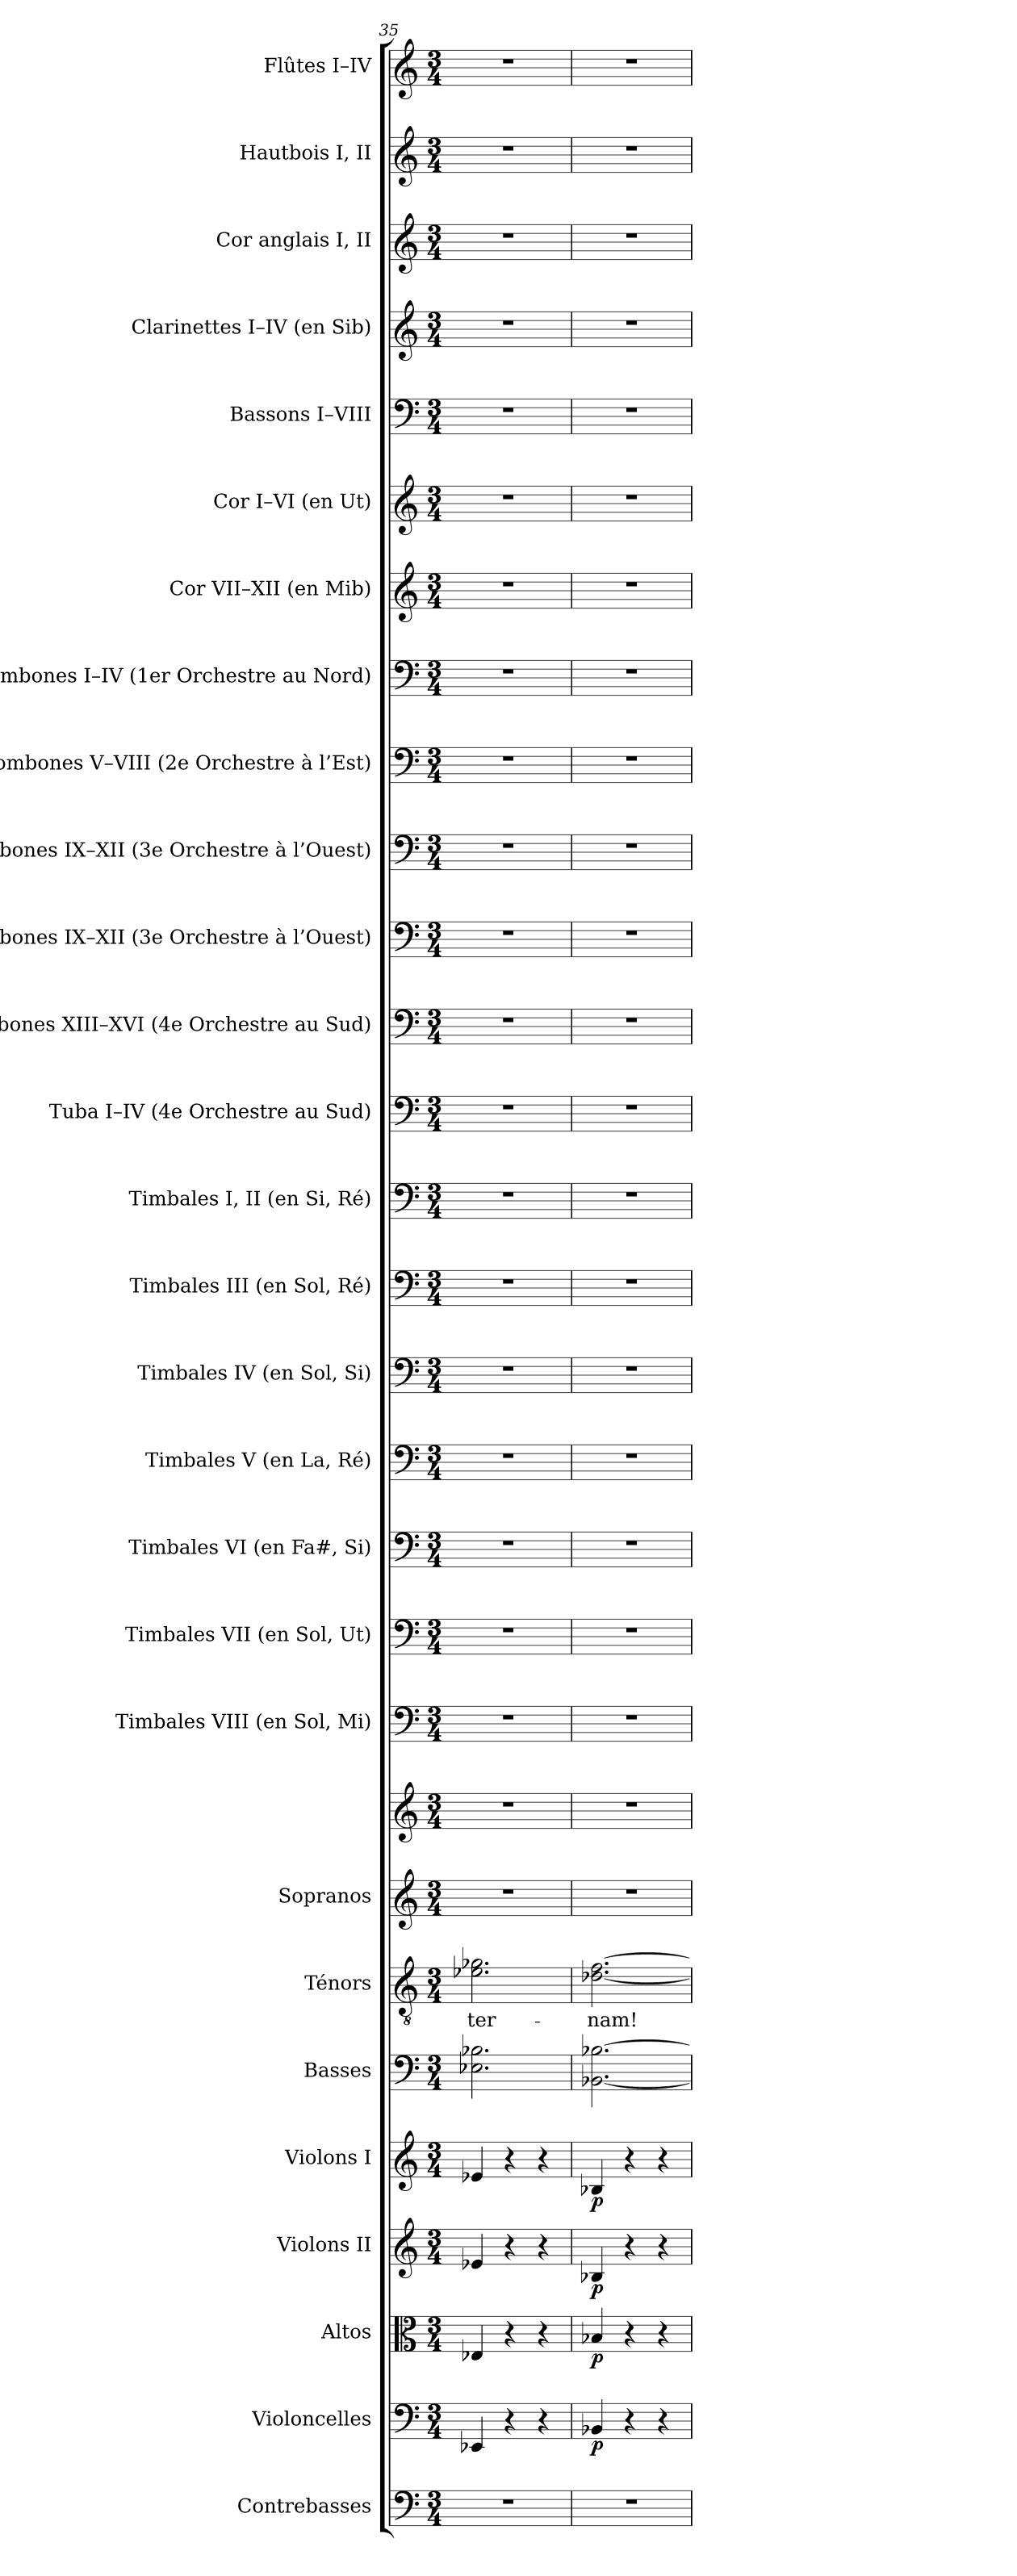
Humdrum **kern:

**kern	**kern	**dynam	**kern	**dynam	**kern	**dynam	**kern	**dynam	**kern	**kern	**text	**kern	**kern	**kern	**kern	**kern	**kern	**kern	**kern	**kern	**kern	**kern	**kern	**kern	**kern	**kern	**kern	**kern	**kern	**kern	**kern	**kern	**kern
*part28	*part27	*part27	*part26	*part26	*part25	*part25	*part24	*part24	*part23	*part22	*part22	*part21	*part21	*part20	*part19	*part18	*part17	*part16	*part15	*part14	*part13	*part12	*part11	*part10	*part9	*part8	*part7	*part6	*part5	*part4	*part3	*part2	*part1
*staff29	*staff28	*staff28	*staff27	*staff27	*staff26	*staff26	*staff25	*staff25	*staff24	*staff23	*staff23	*staff22	*staff21	*staff20	*staff19	*staff18	*staff17	*staff16	*staff15	*staff14	*staff13	*staff12	*staff11	*staff10	*staff9	*staff8	*staff7	*staff6	*staff5	*staff4	*staff3	*staff2	*staff1
*I"Contrebasses	*I"Violoncelles	*	*I"Altos	*	*I"Violons II	*	*I"Violons I	*	*I"Basses	*I"Ténors	*	*I"Sopranos	*	*I"Timbales VIII (en Sol, Mi)	*I"Timbales VII (en Sol, Ut)	*I"Timbales VI (en Fa#, Si)	*I"Timbales V (en La, Ré)	*I"Timbales IV (en Sol, Si)	*I"Timbales III (en Sol, Ré)	*I"Timbales I, II (en Si, Ré)	*I"Tuba I–IV (4e Orchestre au Sud)	*I"Trombones XIII–XVI (4e Orchestre au Sud)	*I"Trombones IX–XII (3e Orchestre à l’Ouest)	*I"Trombones IX–XII (3e Orchestre à l’Ouest)	*I"Trombones V–VIII (2e Orchestre à l’Est)	*I"Trombones I–IV (1er Orchestre au Nord)	*I"Cor VII–XII (en Mib)	*I"Cor I–VI (en Ut)	*I"Bassons I–VIII	*I"Clarinettes I–IV (en Sib)	*I"Cor anglais I, II	*I"Hautbois I, II	*I"Flûtes I–IV
*I'Cb.	*I'Vlles	*	*I'Altos	*	*I'Vns II	*	*I'Vns I	*	*I'Basses	*I'Tén.	*	*I'Sopr.	*	*I'VIII	*I'VII	*I'VI	*I'Timb.  V	*I'IV	*I'III	*I'I, II	*I'Tb.	*I'4e Orchestre	*	*I'Trb.  3e Orchestre	*I'2e Orchestre	*I'1er Orchestre	*I'Cor (Mib)	*I'Cor (Ut)	*I'Bns	*I'Cl. (Sib)	*I'C. a.	*I'Hb.	*I'Fl.
*clefF4	*clefF4	*	*clefC3	*	*clefG2	*	*clefG2	*	*clefF4	*clefGv2	*	*clefG2	*clefG2	*clefF4	*clefF4	*clefF4	*clefF4	*clefF4	*clefF4	*clefF4	*clefF4	*clefF4	*clefF4	*clefF4	*clefF4	*clefF4	*clefG2	*clefG2	*clefF4	*clefG2	*clefG2	*clefG2	*clefG2
*ITrd7c12	*	*	*	*	*	*	*	*	*	*ITrd7c12	*	*	*	*	*	*	*	*	*	*	*	*	*	*	*	*	*ITrd5c9	*ITrd7c12	*	*ITrd1c2	*ITrd4c7	*	*
*k[]	*k[]	*	*k[]	*	*k[]	*	*k[]	*	*k[]	*k[]	*	*k[]	*k[]	*k[]	*k[]	*k[]	*k[]	*k[]	*k[]	*k[]	*k[]	*k[]	*k[]	*k[]	*k[]	*k[]	*k[b-e-a-]	*k[]	*k[]	*k[b-e-]	*k[b-]	*k[]	*k[]
*C:	*C:	*	*C:	*	*C:	*	*C:	*	*C:	*C:	*	*C:	*C:	*C:	*C:	*C:	*C:	*C:	*C:	*C:	*C:	*C:	*C:	*C:	*C:	*C:	*E-:	*C:	*C:	*B-:	*F:	*C:	*C:
*M3/4	*M3/4	*	*M3/4	*	*M3/4	*	*M3/4	*	*M3/4	*M3/4	*	*M3/4	*M3/4	*M3/4	*M3/4	*M3/4	*M3/4	*M3/4	*M3/4	*M3/4	*M3/4	*M3/4	*M3/4	*M3/4	*M3/4	*M3/4	*M3/4	*M3/4	*M3/4	*M3/4	*M3/4	*M3/4	*M3/4
=35	=35	=35	=35	=35	=35	=35	=35	=35	=35	=35	=35	=35	=35	=35	=35	=35	=35	=35	=35	=35	=35	=35	=35	=35	=35	=35	=35	=35	=35	=35	=35	=35	=35
!LO:N:vis=1	!	!	!	!	!	!	!	!	!	!	!	!	!	!	!	!	!	!	!	!	!	!	!	!	!	!	!	!	!	!	!	!	!
!	!	!	!	!	!	!	!	!	!	!	!LO:LY:b:color=#000000	!LO:N:vis=1	!LO:N:vis=1	!LO:N:vis=1	!LO:N:vis=1	!LO:N:vis=1	!LO:N:vis=1	!LO:N:vis=1	!LO:N:vis=1	!LO:N:vis=1	!LO:N:vis=1	!LO:N:vis=1	!LO:N:vis=1	!LO:N:vis=1	!LO:N:vis=1	!LO:N:vis=1	!LO:N:vis=1	!LO:N:vis=1	!LO:N:vis=1	!LO:N:vis=1	!LO:N:vis=1	!LO:N:vis=1	!LO:N:vis=1
2.r	4EE-Xi/	.	4E-Xi/	.	4e-Xi/	.	4e-Xi/	.	2.E-Xi\ 2.B-Xi	2.E-Xi\ 2.G-Xi	-ter-	2.r	2.r	2.r	2.r	2.r	2.r	2.r	2.r	2.r	2.r	2.r	2.r	2.r	2.r	2.r	2.r	2.r	2.r	2.r	2.r	2.r	2.r
.	4r	.	4r	.	4r	.	4r	.	.	.	.	.	.	.	.	.	.	.	.	.	.	.	.	.	.	.	.	.	.	.	.	.	.
.	4r	.	4r	.	4r	.	4r	.	.	.	.	.	.	.	.	.	.	.	.	.	.	.	.	.	.	.	.	.	.	.	.	.	.
=36	=36	=36	=36	=36	=36	=36	=36	=36	=36	=36	=36	=36	=36	=36	=36	=36	=36	=36	=36	=36	=36	=36	=36	=36	=36	=36	=36	=36	=36	=36	=36	=36	=36
!LO:N:vis=1	!	!	!	!	!	!	!	!	!	!	!	!	!	!	!	!	!	!	!	!	!	!	!	!	!	!	!	!	!	!	!	!	!
!	!	!	!	!	!	!	!	!	!	!	!LO:LY:b:color=#000000	!LO:N:vis=1	!LO:N:vis=1	!LO:N:vis=1	!LO:N:vis=1	!LO:N:vis=1	!LO:N:vis=1	!LO:N:vis=1	!LO:N:vis=1	!LO:N:vis=1	!LO:N:vis=1	!LO:N:vis=1	!LO:N:vis=1	!LO:N:vis=1	!LO:N:vis=1	!LO:N:vis=1	!LO:N:vis=1	!LO:N:vis=1	!LO:N:vis=1	!LO:N:vis=1	!LO:N:vis=1	!LO:N:vis=1	!LO:N:vis=1
2.r	4BB-Xi/	p	4B-Xi/	p	4B-Xi/	p	4B-Xi/	p	[<2.BB-Xi\ [>2.B-Xi	[<2.D-Xi\ [>2.Fi	-nam!	2.r	2.r	2.r	2.r	2.r	2.r	2.r	2.r	2.r	2.r	2.r	2.r	2.r	2.r	2.r	2.r	2.r	2.r	2.r	2.r	2.r	2.r
.	4r	.	4r	.	4r	.	4r	.	.	.	.	.	.	.	.	.	.	.	.	.	.	.	.	.	.	.	.	.	.	.	.	.	.
.	4r	.	4r	.	4r	.	4r	.	.	.	.	.	.	.	.	.	.	.	.	.	.	.	.	.	.	.	.	.	.	.	.	.	.
=	=	=	=	=	=	=	=	=	=	=	=	=	=	=	=	=	=	=	=	=	=	=	=	=	=	=	=	=	=	=	=	=	=
*-	*-	*-	*-	*-	*-	*-	*-	*-	*-	*-	*-	*-	*-	*-	*-	*-	*-	*-	*-	*-	*-	*-	*-	*-	*-	*-	*-	*-	*-	*-	*-	*-	*-
